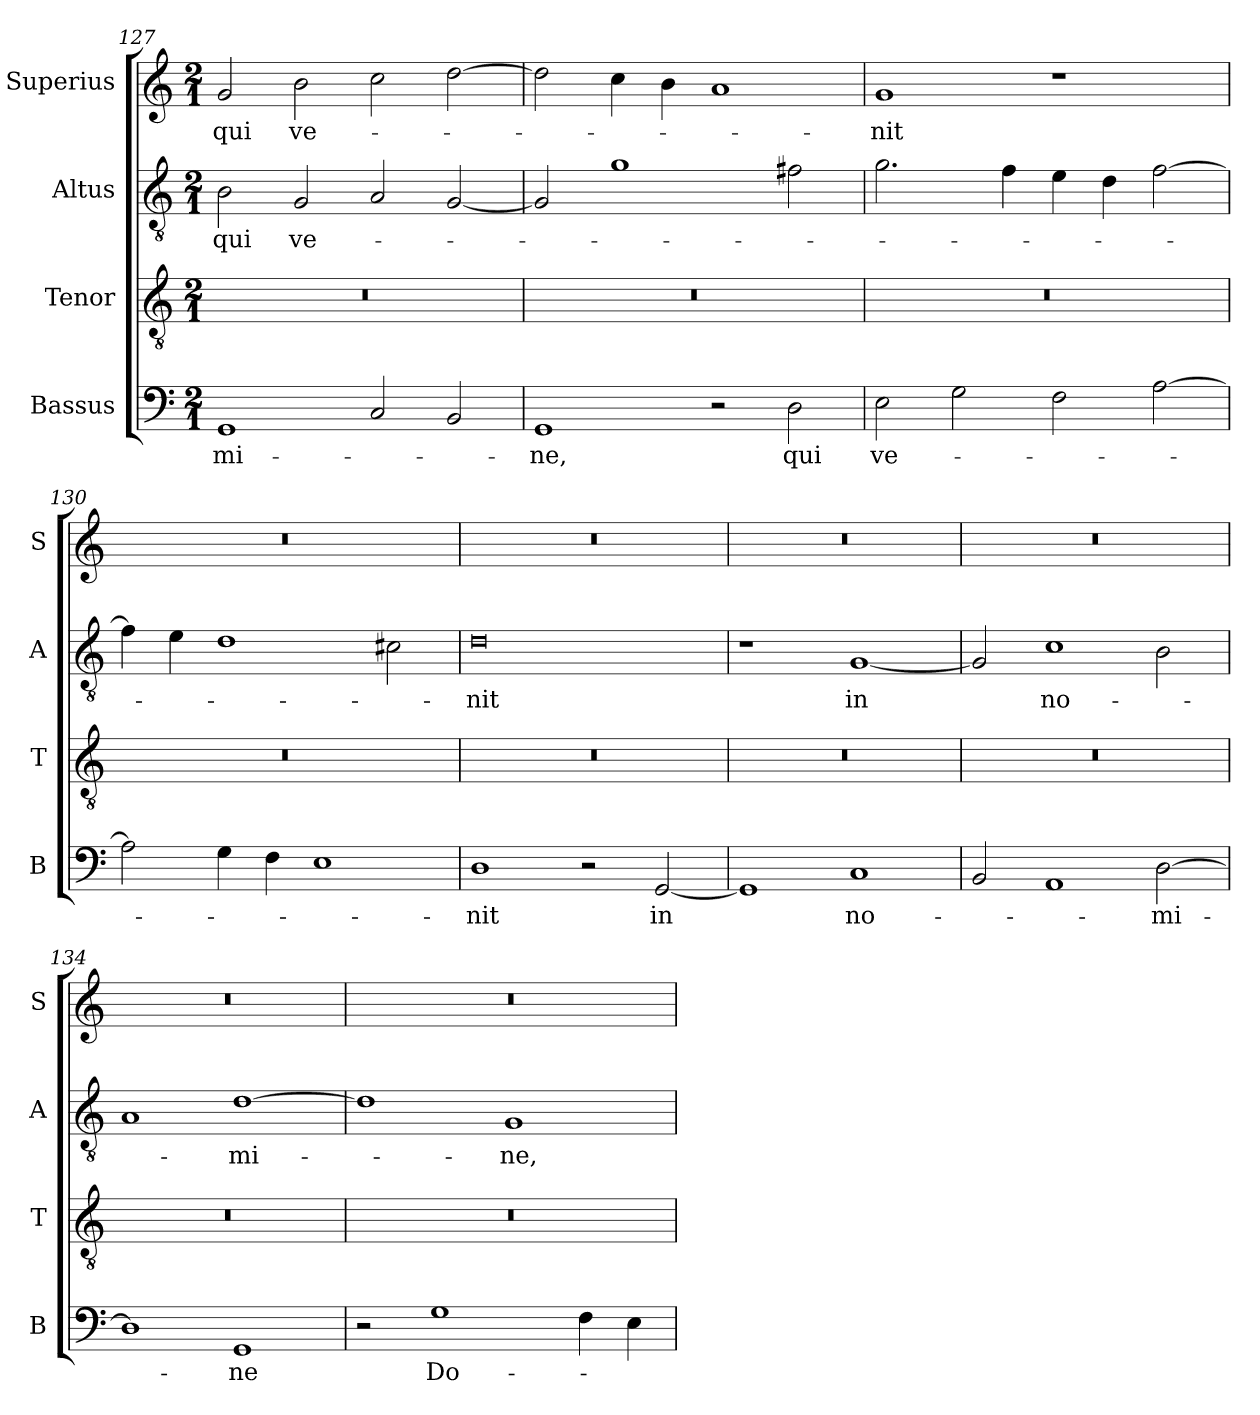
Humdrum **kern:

**kern	**text	**kern	**kern	**text	**kern	**text
*part4	*part4	*part3	*part2	*part2	*part1	*part1
*staff4	*staff4	*staff3	*staff2	*staff2	*staff1	*staff1
*I"Bassus	*	*I"Tenor	*I"Altus	*	*I"Superius	*
*I'B	*	*I'T	*I'A	*	*I'S	*
*clefF4	*	*clefGv2	*clefGv2	*	*clefG2	*
*M2/1	*	*M2/1	*M2/1	*	*M2/1	*
=127	=127	=127	=127	=127	=127	=127
!	!LO:LY:i	!	!	!LO:LY:i	!	!LO:LY:i
1GG	-mi-	0r	2B	qui	2g	qui
!	!	!	!	!LO:LY:i	!	!LO:LY:i
.	.	.	2G	ve-	2b	ve-
2C	.	.	2A	.	2cc	.
2BB	.	.	[2G	.	[2dd	.
=128	=128	=128	=128	=128	=128	=128
!	!LO:LY:i	!	!	!	!	!
1GG	-ne,	0r	2G]	.	2dd]	.
.	.	.	1g	.	4cc	.
.	.	.	.	.	4b	.
2r	.	.	.	.	1a	.
!	!LO:LY:i	!	!	!	!	!
2D	qui	.	2f#X	.	.	.
=129	=129	=129	=129	=129	=129	=129
!	!LO:LY:i	!	!	!	!	!LO:LY:i
2E	ve-	0r	2.g	.	1g	-nit
2G	.	.	.	.	.	.
.	.	.	4f	.	.	.
2F	.	.	4e	.	1r	.
.	.	.	4d	.	.	.
[2A	.	.	[2f	.	.	.
=130	=130	=130	=130	=130	=130	=130
2A]	.	0r	4f]	.	0r	.
.	.	.	4e	.	.	.
4G	.	.	1d	.	.	.
4F	.	.	.	.	.	.
1E	.	.	.	.	.	.
.	.	.	2c#X	.	.	.
=131	=131	=131	=131	=131	=131	=131
!	!	!	!	!LO:LY:i	!	!
1D	-nit	0r	0d	-nit	0r	.
2r	.	.	.	.	.	.
[2GG	in	.	.	.	.	.
=132	=132	=132	=132	=132	=132	=132
1GG]	.	0r	1r	.	0r	.
!	!	!	!	!LO:LY:i	!	!
1C	no-	.	[1G	in	.	.
=133	=133	=133	=133	=133	=133	=133
2BB	.	0r	2G]	.	0r	.
!	!	!	!	!LO:LY:i	!	!
1AA	.	.	1c	no-	.	.
[2D	-mi-	.	2B	.	.	.
=134	=134	=134	=134	=134	=134	=134
1D]	.	0r	1A	.	0r	.
!	!	!	!	!LO:LY:i	!	!
1GG	-ne	.	[1d	-mi-	.	.
=135	=135	=135	=135	=135	=135	=135
2r	.	0r	1d]	.	0r	.
1G	Do-	.	.	.	.	.
!	!	!	!	!LO:LY:i	!	!
.	.	.	1G	-ne,	.	.
4F	.	.	.	.	.	.
4E	.	.	.	.	.	.
=	=	=	=	=	=	=
*-	*-	*-	*-	*-	*-	*-
